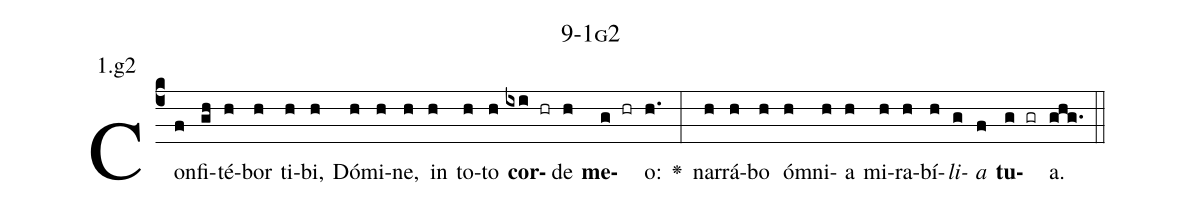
name: 9-1g2;
annotation: 1.g2;
%%
(c4)Con(f)fi(gh)té(h)bor(h) ti(h)bi,(h) Dó(h)mi(h)ne,(h) in(h) to(h)to(h) <b>cor</b>(ixi hr)de(h) <b>me</b>(g hr)o:(h.) <v>\greheightstar</v>(:) nar(h)rá(h)bo(h) óm(h)ni(h)a(h) mi(h)ra(h)bí(h)<i>li</i>(g)<i>a</i>(f) <b>tu</b>(g gr)a.(ghg.) (::)


%E(h) u(h) o(g) u(f) a(g) e.(ghg.) (::)
